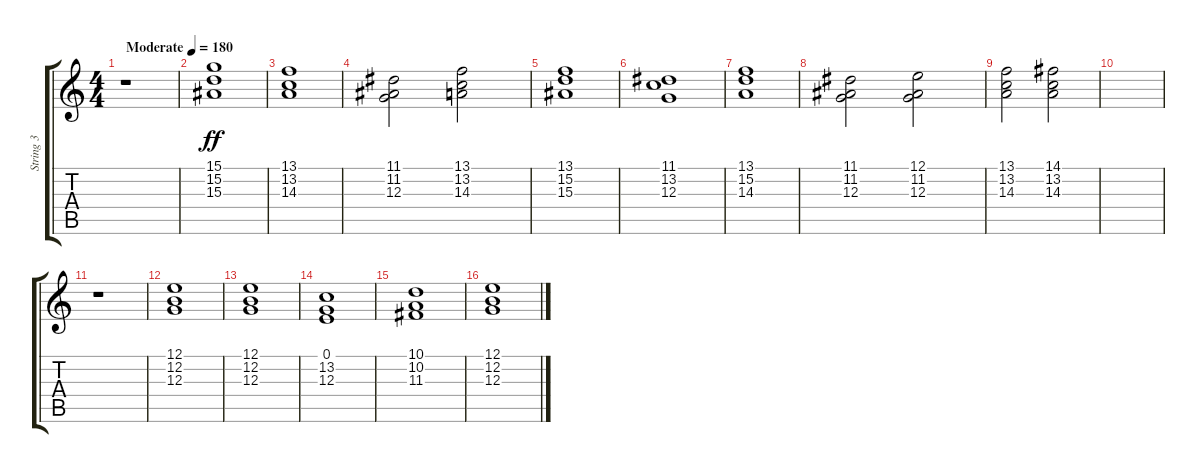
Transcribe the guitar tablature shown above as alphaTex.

\track ("String 3" "String 3") {instrument stringensemble1}
\staff {score tabs}
\tuning (E4 B3 G3 D3 A2 E2) {hide}
\ts (4 4)
\tempo (180 "Moderate")
\clef g2
\ks c
r.1{dy ff instrument stringensemble1} |
(15.1 15.2 15.3).1 |
(13.1 13.2 14.3).1 |
(11.1 11.2 12.3).2 (13.1 13.2 14.3).2 |
(13.1 15.2 15.3).1 |
(11.1 13.2 12.3).1 |
(13.1 15.2 14.3).1 |
(11.1 11.2 12.3).2 (12.1 11.2 12.3).2 |
(13.1 13.2 14.3).2 (14.1 13.2 14.3).2 |
|
r.1 |
(12.1 12.2 12.3).1 |
(12.1 12.2 12.3).1 |
(0.1 13.2 12.3).1 |
(10.1 10.2 11.3).1 |
(12.1 12.2 12.3).1
